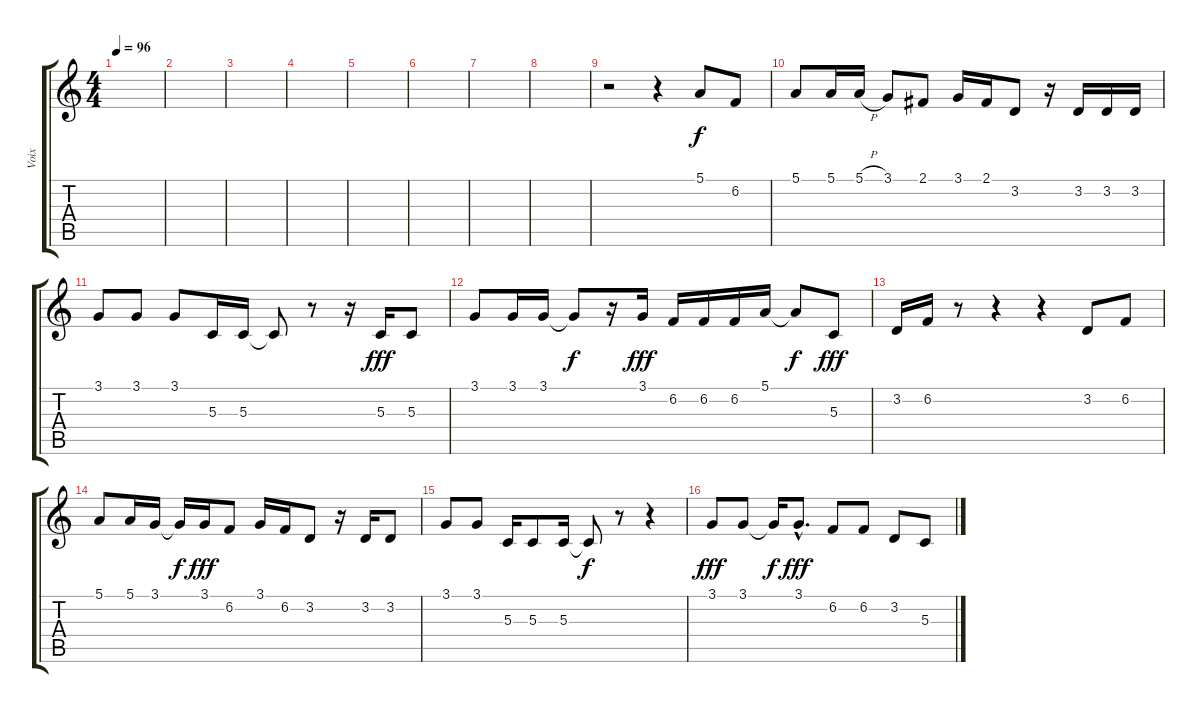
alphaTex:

\track ("Voix" "Voix") {instrument accordion}
\staff {score tabs}
\tuning (E4 B3 G3 D3 A2 E2) {hide}
\ts (4 4)
\tempo 96
\clef g2
\ks c
|
|
|
|
|
|
|
|
r.2 r.4 5.1.8 6.2.8 |
5.1.8 5.1.16 5.1{h}.16 3.1.8 2.1.8 3.1.16 2.1.16 3.2.8 r.16 3.2.16 3.2.16 3.2.16 |
3.1.8 3.1.8 3.1.8 5.3.16 5.3.16 5.3{t}.8{dy f} r.8 r.16 5.3.16{dy fff} 5.3.8 |
3.1.8 3.1.16 3.1.16 3.1{t}.8{dy f} r.16 3.1.16{dy fff} 6.2.16 6.2.16 6.2.16 5.1.16 5.1{t}.8{dy f} 5.3.8{dy fff} |
3.2.16 6.2.16 r.8 r.4 r.4 3.2.8 6.2.8 |
5.1.8 5.1.16 3.1.16 3.1{t}.16{dy f} 3.1.16{dy fff} 6.2.8 3.1.16 6.2.16 3.2.8 r.16 3.2.16 3.2.8 |
3.1.8 3.1.8 5.3.16 5.3.8 5.3.16 5.3{t}.8{dy f} r.8 r.4 |
3.1.8{dy fff} 3.1.8 3.1{t}.16{dy f} 3.1{hac}.8{d dy fff} 6.2.8 6.2.8 3.2.8 5.3.8
